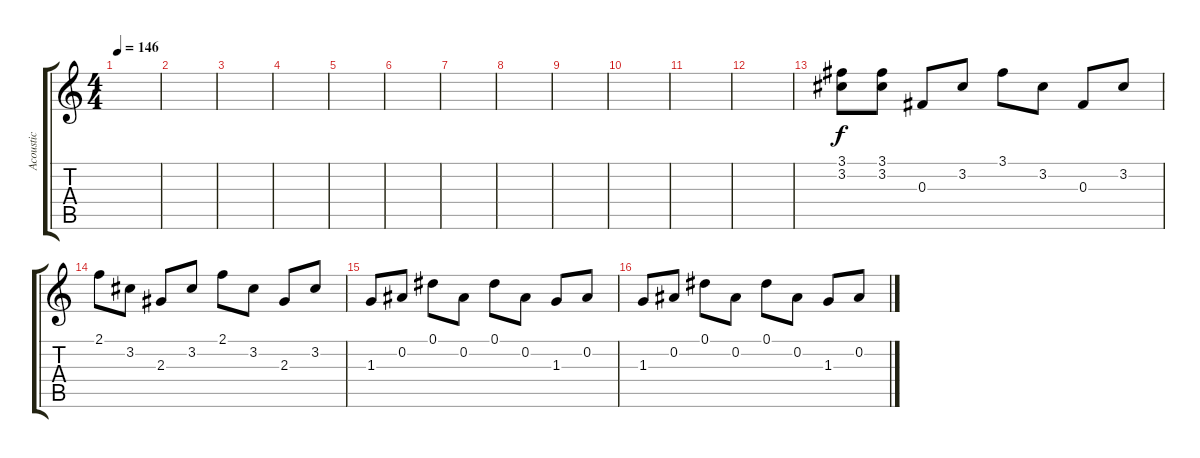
\track ("Acoustic" "Acoustic") {instrument acousticguitarsteel}
\staff {score tabs}
\tuning (Eb4 Bb3 Gb3 Db3 Ab2 Eb2) {hide}
\ts (4 4)
\tempo 146
\clef g2
\ks c
|
|
|
|
|
|
|
|
|
|
|
|
(3.1 3.2).8 (3.1 3.2).8 0.3.8 3.2.8 3.1.8 3.2.8 0.3.8 3.2.8 |
2.1.8 3.2.8 2.3.8 3.2.8 2.1.8 3.2.8 2.3.8 3.2.8 |
1.3.8 0.2.8 0.1.8 0.2.8 0.1.8 0.2.8 1.3.8 0.2.8 |
1.3.8 0.2.8 0.1.8 0.2.8 0.1.8 0.2.8 1.3.8 0.2.8
